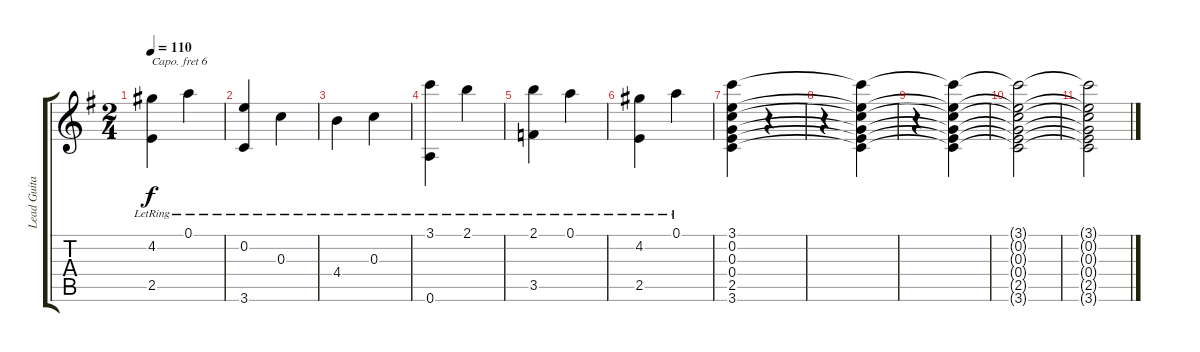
\track ("Lead Guitar Riff" "Lead Guita") {instrument acousticguitarnylon}
\staff {score tabs}
\capo 6
\tuning (Eb4 Bb3 Gb3 Db3 Ab2 Eb2) {hide}
\ts (2 4)
\tempo 110
\clef g2
\ks g
(4.2{lr} 2.5{lr}).4{dy f} 0.1{lr}.4 |
(0.2{lr} 3.6{lr}).4 0.3{lr}.4 |
4.4{lr}.4 0.3{lr}.4 |
(3.1{lr} 0.6{lr}).4 2.1{lr}.4 |
(2.1{lr} 3.5{lr}).4 0.1{lr}.4 |
(4.2{lr} 2.5{lr}).4 0.1{lr}.4 |
(3.1 0.2 0.3 0.4 2.5 3.6).4 r.4 |
r.4 (3.1{t} 0.2{t} 0.3{t} 0.4{t} 2.5{t} 3.6{t}).4 |
r.4 (3.1{t} 0.2{t} 0.3{t} 0.4{t} 2.5{t} 3.6{t}).4 |
(3.1{t} 0.2{t} 0.3{t} 0.4{t} 2.5{t} 3.6{t}).2 |
(3.1{t} 0.2{t} 0.3{t} 0.4{t} 2.5{t} 3.6{t}).2
